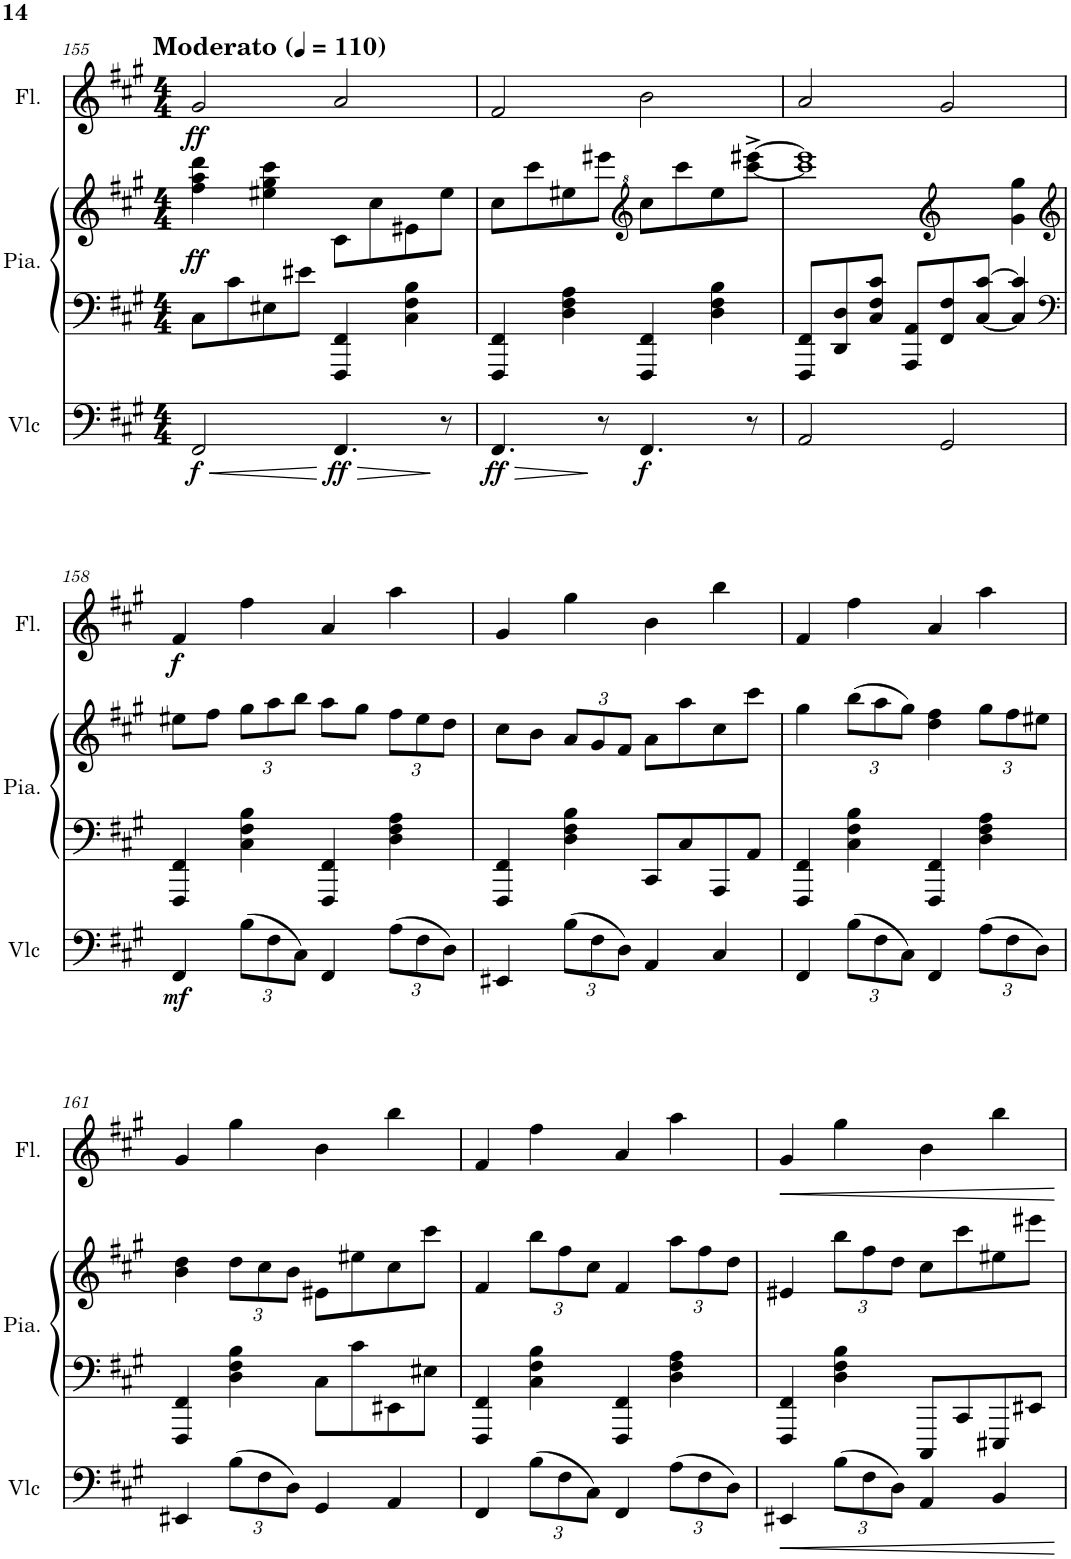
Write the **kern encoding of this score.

**kern	**dynam	**kern	**kern	**dynam	**kern	**dynam
*part3	*part3	*part2	*part2	*part2	*part1	*part1
*staff4	*staff4	*staff3	*staff2	*staff2/3	*staff1	*staff1
*I"Violoncelle	*	*I"Piano	*	*	*I"Flûte	*
*I'Vlc	*	*I'Pia.	*	*	*I'Fl.	*
!!LO:PB:g=z
*clefF4	*	*clefF4	*clefG2	*	*clefG2	*
*k[f#c#g#]	*	*k[f#c#g#]	*k[f#c#g#]	*	*k[f#c#g#]	*
*M4/4	*	*M4/4	*M4/4	*	*M4/4	*
*MM110	*	*MM110	*MM110	*	*MM110	*
=155	=155	=155	=155	=155	=155	=155
!	!	!	!	!	!LO:TX:a:B:t=Moderato	!
!	!LO:HP:b	!	!	!	!	!
!	!LO:DY:n=1:b	!	!	!LO:DY:b	!	!LO:DY:b
2FF#/	< f	8C#\L	4ff#\ 4aa\ 4ddd\	ff	2g#/	ff
.	.	8c#\	.	.	.	.
.	.	8E#X\	4ee#X\ 4gg#\ 4ccc#\	.	.	.
.	.	8e#X\J	.	.	.	.
!	!LO:HP:n=1:b	!	!	!	!	!
!	!LO:DY:n=2:b	!	!	!	!	!
4.FF#/	[ > ff	4FFF#/ 4FF#/	8c#\L	.	2a/	.
.	.	.	8cc#\	.	.	.
.	.	4C#\ 4F#\ 4B\	8e#X\	.	.	.
8r	]	.	8ee#\J	.	.	.
=156	=156	=156	=156	=156	=156	=156
!	!LO:HP:b	!	!	!	!	!
!	!LO:DY:n=1:b	!	!	!	!	!
4.FF#/	> ff	4FFF#/ 4FF#/	8cc#\L	.	2f#/	.
.	.	.	8ccc#\	.	.	.
.	.	4D\ 4F#\ 4A\	8ee#X\	.	.	.
8r	]	.	8eee#X\J	.	.	.
*	*	*	*clefG^2	*	*	*
!	!LO:DY:n=2:b	!	!	!	!	!
4.FF#/	f	4FFF#/ 4FF#/	8ccc#\L	.	2b\	.
.	.	.	8cccc#\	.	.	.
.	.	4D\ 4F#\ 4B\	8eee#\	.	.	.
8r	.	.	[<8cccc#\^ [8eeee#X\^J	.	.	.
=157	=157	=157	=157	=157	=157	=157
*	*	*	*^	*	*	*
2AA/	.	8FFF#/ 8FF#/L	1cccc#] 1eeee#]	2.ryy	.	2a/	.
.	.	8DD/ 8D/	.	.	.	.	.
.	.	8C#/ 8F#/ 8c#/J	.	.	.	.	.
.	.	8AAA/ 8AA/L	.	.	.	.	.
*	*	*	*clefG2	*	*	*	*
2GG#/	.	8FF#/ 8F#/	.	.	.	2g#/	.
.	.	[<8C#/ [8c#/J	.	.	.	.	.
.	.	4C#/] 4c#/]	.	4g#\ 4gg#\	.	.	.
*	*	*	*v	*v	*	*	*
!!LO:LB:g=z
=158	=158	=158	=158	=158	=158	=158
*	*	*clefF4	*clefG2	*	*	*
*	*	*	*^	*	*	*
!	!LO:DY:b	!	!	!	!	!	!LO:DY:b
*	*	*	*v	*v	*	*	*
4FF#/	mf	4FFF#/ 4FF#/	8ee#X\L	.	4f#/	f
.	.	.	8ff#\J	.	.	.
*Xbrackettup	*	*	*Xbrackettup	*	*	*
(12B\L	.	4C#\ 4F#\ 4B\	12gg#\L	.	4ff#\	.
12F#\	.	.	12aa\	.	.	.
12C#\J)	.	.	12bb\J	.	.	.
4FF#/	.	4FFF#/ 4FF#/	8aa\L	.	4a/	.
.	.	.	8gg#\J	.	.	.
(12A\L	.	4D\ 4F#\ 4A\	12ff#\L	.	4aa\	.
12F#\	.	.	12ee#\	.	.	.
12D\J)	.	.	12dd\J	.	.	.
=159	=159	=159	=159	=159	=159	=159
4EE#X/	.	4FFF#/ 4FF#/	8cc#\L	.	4g#/	.
.	.	.	8b\J	.	.	.
(12B\L	.	4D\ 4F#\ 4B\	12a/L	.	4gg#\	.
12F#\	.	.	12g#/	.	.	.
12D\J)	.	.	12f#/J	.	.	.
4AA/	.	8CC#/L	8a\L	.	4b\	.
.	.	8C#/	8aa\	.	.	.
4C#/	.	8AAA/	8cc#\	.	4bb\	.
.	.	8AA/J	8ccc#\J	.	.	.
=160	=160	=160	=160	=160	=160	=160
4FF#/	.	4FFF#/ 4FF#/	4gg#\	.	4f#/	.
(12B\L	.	4C#\ 4F#\ 4B\	(12bb\L	.	4ff#\	.
12F#\	.	.	12aa\	.	.	.
12C#\J)	.	.	12gg#\J)	.	.	.
4FF#/	.	4FFF#/ 4FF#/	4dd\ 4ff#\	.	4a/	.
(12A\L	.	4D\ 4F#\ 4A\	12gg#\L	.	4aa\	.
12F#\	.	.	12ff#\	.	.	.
12D\J)	.	.	12ee#X\J	.	.	.
!!LO:LB:g=z
=161	=161	=161	=161	=161	=161	=161
4EE#X/	.	4FFF#/ 4FF#/	4b\ 4dd\	.	4g#/	.
(12B\L	.	4D\ 4F#\ 4B\	12dd\L	.	4gg#\	.
12F#\	.	.	12cc#\	.	.	.
12D\J)	.	.	12b\J	.	.	.
4GG#/	.	8C#\L	8e#X\L	.	4b\	.
.	.	8c#\	8ee#X\	.	.	.
4AA/	.	8EE#X\	8cc#\	.	4bb\	.
.	.	8E#X\J	8ccc#\J	.	.	.
=162	=162	=162	=162	=162	=162	=162
4FF#/	.	4FFF#/ 4FF#/	4f#/	.	4f#/	.
(12B\L	.	4C#\ 4F#\ 4B\	12bb\L	.	4ff#\	.
12F#\	.	.	12ff#\	.	.	.
12C#\J)	.	.	12cc#\J	.	.	.
4FF#/	.	4FFF#/ 4FF#/	4f#/	.	4a/	.
(12A\L	.	4D\ 4F#\ 4A\	12aa\L	.	4aa\	.
12F#\	.	.	12ff#\	.	.	.
12D\J)	.	.	12dd\J	.	.	.
=163	=163	=163	=163	=163	=163	=163
!	!LO:HP:b	!	!	!	!	!LO:HP:b
4EE#X/	<	4FFF#/ 4FF#/	4e#X/	.	4g#/	<
(12B\L	.	4D\ 4F#\ 4B\	12bb\L	.	4gg#\	.
12F#\	.	.	12ff#\	.	.	.
12D\J)	.	.	12dd\J	.	.	.
4AA/	.	8CCC#/L	8cc#\L	.	4b\	.
.	.	8CC#/	8ccc#\	.	.	.
4BB/	.	8EEE#X/	8ee#X\	.	4bb\	.
.	.	8EE#X/J	8eee#X\J	.	.	.
.	[	.	.	.	.	[
=	=	=	=	=	=	=
*-	*-	*-	*-	*-	*-	*-
